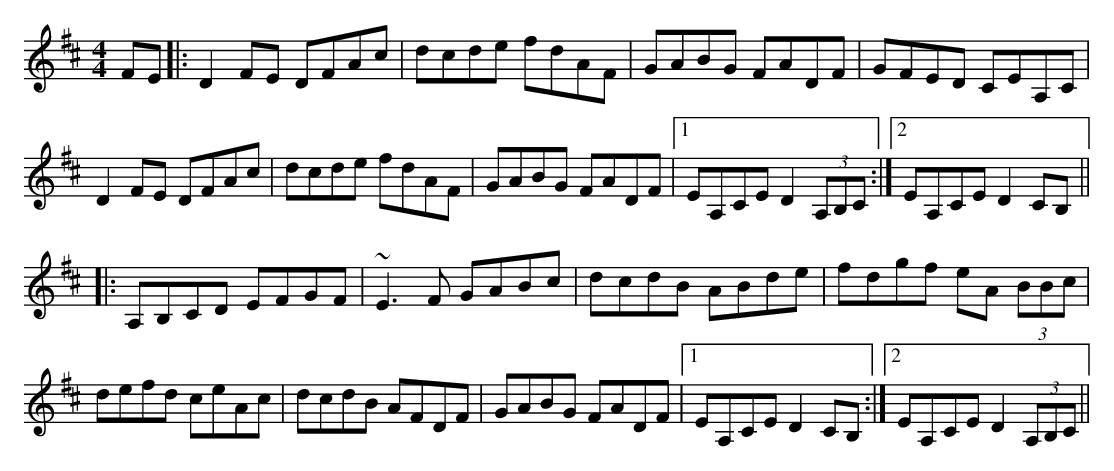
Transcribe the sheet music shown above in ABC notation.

X:1
M:4/4
K:D
FE|:D2 FE DFAc|dcde fdAF|GABG FADF|GFED CEA,C|
D2 FE DFAc|dcde fdAF|GABG FADF|1 EA,CE D2 (3A,B,C:|2 EA,CE D2 CB,||
|:A,B,CD EFGF|~E3F GABc|dcdB ABde|fdgf eA (3BBc|
defd ceAc|dcdB AFDF|GABG FADF|1 EA,CE D2 CB,:|2 EA,CE D2 (3A,B,C||
